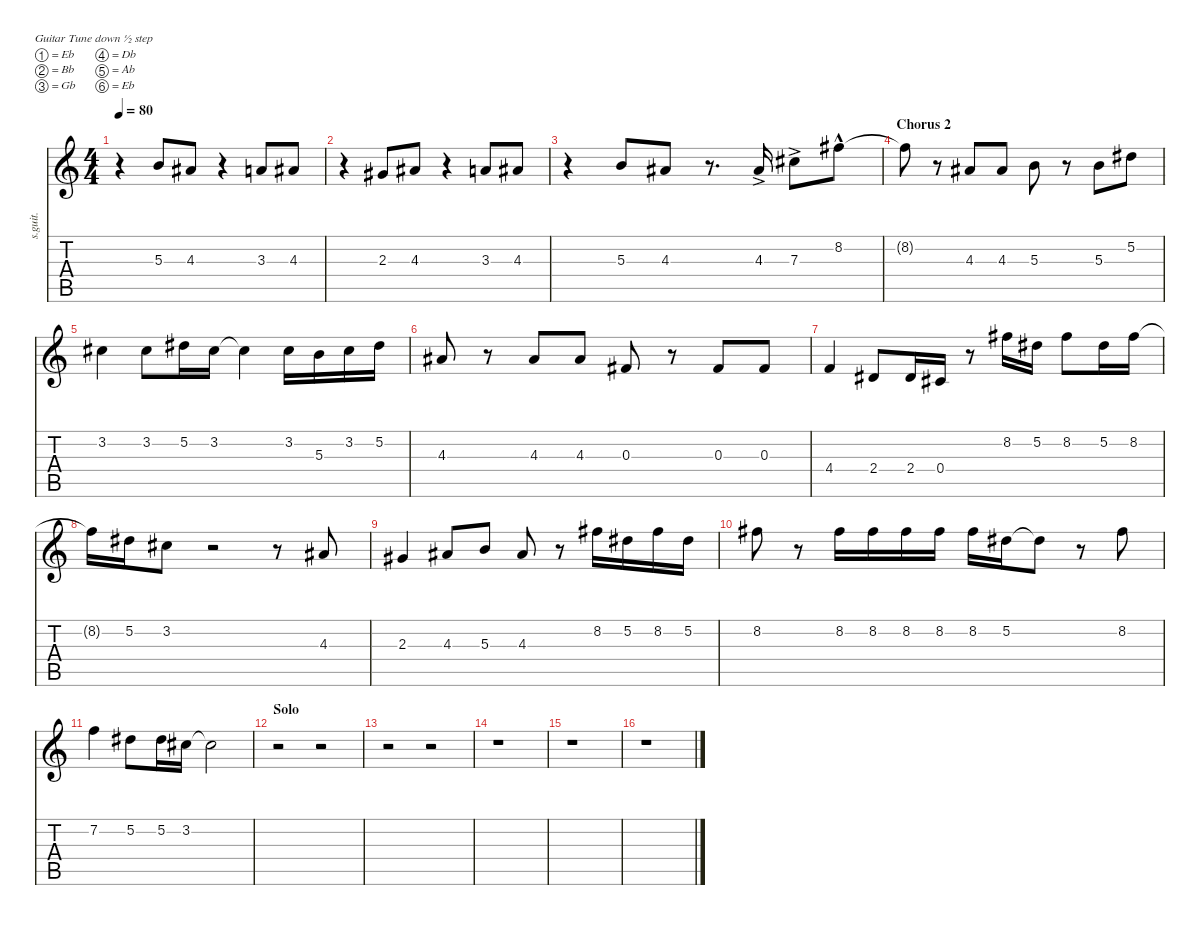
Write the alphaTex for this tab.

\defaultSystemsLayout 4
\hideDynamics
\bracketExtendMode nobrackets
\track ("Vocals (Lead, Cuomo)" "s.guit.") {instrument clarinet}
\staff {score tabs}
\tuning (Eb4 Bb3 Gb3 Db3 Ab2 Eb2)
\displaytranspose 12
\ts (4 4)
\tempo 80
\clef g2
\ks c
r.4{dy f} 5.3.8{lyrics (0 "") lyrics (1 "") lyrics (2 "") lyrics (3 "") lyrics (4 "")} 4.3{acc #}.8{lyrics (0 "") lyrics (1 "") lyrics (2 "") lyrics (3 "") lyrics (4 "")} r.4 3.3.8{lyrics (0 "") lyrics (1 "") lyrics (2 "") lyrics (3 "") lyrics (4 "")} 4.3{acc #}.8{lyrics (0 "") lyrics (1 "") lyrics (2 "") lyrics (3 "") lyrics (4 "")} |
r.4 2.3{acc #}.8{lyrics (0 "") lyrics (1 "") lyrics (2 "") lyrics (3 "") lyrics (4 "")} 4.3{acc #}.8{lyrics (0 "") lyrics (1 "") lyrics (2 "") lyrics (3 "") lyrics (4 "")} r.4 3.3.8{lyrics (0 "") lyrics (1 "") lyrics (2 "") lyrics (3 "") lyrics (4 "")} 4.3{acc #}.8{lyrics (0 "") lyrics (1 "") lyrics (2 "") lyrics (3 "") lyrics (4 "")} |
r.4 5.3.8{lyrics (0 "") lyrics (1 "") lyrics (2 "") lyrics (3 "") lyrics (4 "")} 4.3{acc #}.8{lyrics (0 "") lyrics (1 "") lyrics (2 "") lyrics (3 "") lyrics (4 "")} r.8{d} 4.3{ac acc #}.16{lyrics (0 "") lyrics (1 "") lyrics (2 "") lyrics (3 "") lyrics (4 "")} 7.3{ac acc #}.8{lyrics (0 "") lyrics (1 "") lyrics (2 "") lyrics (3 "") lyrics (4 "")} 8.2{hac acc #}.8{lyrics (0 "") lyrics (1 "") lyrics (2 "") lyrics (3 "") lyrics (4 "")} |
\section ("" "Chorus 2")
8.2{t acc #}.8{lyrics (0 "") lyrics (1 "") lyrics (2 "") lyrics (3 "") lyrics (4 "")} r.8 4.3{acc #}.8{lyrics (0 "") lyrics (1 "") lyrics (2 "") lyrics (3 "") lyrics (4 "")} 4.3{acc #}.8{lyrics (0 "") lyrics (1 "") lyrics (2 "") lyrics (3 "") lyrics (4 "")} 5.3.8{lyrics (0 "") lyrics (1 "") lyrics (2 "") lyrics (3 "") lyrics (4 "")} r.8 5.3.8{lyrics (0 "") lyrics (1 "") lyrics (2 "") lyrics (3 "") lyrics (4 "")} 5.2{acc #}.8{lyrics (0 "") lyrics (1 "") lyrics (2 "") lyrics (3 "") lyrics (4 "")} |
3.2{acc #}.4{lyrics (0 "") lyrics (1 "") lyrics (2 "") lyrics (3 "") lyrics (4 "")} 3.2{acc #}.8{lyrics (0 "") lyrics (1 "") lyrics (2 "") lyrics (3 "") lyrics (4 "")} 5.2{acc #}.16{lyrics (0 "") lyrics (1 "") lyrics (2 "") lyrics (3 "") lyrics (4 "")} 3.2{acc #}.16{lyrics (0 "") lyrics (1 "") lyrics (2 "") lyrics (3 "") lyrics (4 "")} 3.2{t acc #}.4{lyrics (0 "") lyrics (1 "") lyrics (2 "") lyrics (3 "") lyrics (4 "")} 3.2{acc #}.16{lyrics (0 "") lyrics (1 "") lyrics (2 "") lyrics (3 "") lyrics (4 "")} 5.3.16{lyrics (0 "") lyrics (1 "") lyrics (2 "") lyrics (3 "") lyrics (4 "")} 3.2{acc #}.16{lyrics (0 "") lyrics (1 "") lyrics (2 "") lyrics (3 "") lyrics (4 "")} 5.2{acc #}.16{lyrics (0 "") lyrics (1 "") lyrics (2 "") lyrics (3 "") lyrics (4 "")} |
4.3{acc #}.8{lyrics (0 "") lyrics (1 "") lyrics (2 "") lyrics (3 "") lyrics (4 "")} r.8 4.3{acc #}.8{lyrics (0 "") lyrics (1 "") lyrics (2 "") lyrics (3 "") lyrics (4 "")} 4.3{acc #}.8{lyrics (0 "") lyrics (1 "") lyrics (2 "") lyrics (3 "") lyrics (4 "")} 0.3{acc #}.8{lyrics (0 "") lyrics (1 "") lyrics (2 "") lyrics (3 "") lyrics (4 "")} r.8 0.3{acc #}.8{lyrics (0 "") lyrics (1 "") lyrics (2 "") lyrics (3 "") lyrics (4 "")} 0.3{acc #}.8{lyrics (0 "") lyrics (1 "") lyrics (2 "") lyrics (3 "") lyrics (4 "")} |
4.4.4{lyrics (0 "") lyrics (1 "") lyrics (2 "") lyrics (3 "") lyrics (4 "")} 2.4{acc #}.8{lyrics (0 "") lyrics (1 "") lyrics (2 "") lyrics (3 "") lyrics (4 "")} 2.4{acc #}.16{lyrics (0 "") lyrics (1 "") lyrics (2 "") lyrics (3 "") lyrics (4 "")} 0.4{acc #}.16{lyrics (0 "") lyrics (1 "") lyrics (2 "") lyrics (3 "") lyrics (4 "")} r.8 8.2{acc #}.16{lyrics (0 "") lyrics (1 "") lyrics (2 "") lyrics (3 "") lyrics (4 "")} 5.2{acc #}.16{lyrics (0 "") lyrics (1 "") lyrics (2 "") lyrics (3 "") lyrics (4 "")} 8.2{acc #}.8{lyrics (0 "") lyrics (1 "") lyrics (2 "") lyrics (3 "") lyrics (4 "")} 5.2{acc #}.16{lyrics (0 "") lyrics (1 "") lyrics (2 "") lyrics (3 "") lyrics (4 "")} 8.2{acc #}.16{lyrics (0 "") lyrics (1 "") lyrics (2 "") lyrics (3 "") lyrics (4 "")} |
8.2{t acc #}.16{lyrics (0 "") lyrics (1 "") lyrics (2 "") lyrics (3 "") lyrics (4 "")} 5.2{acc #}.16{lyrics (0 "") lyrics (1 "") lyrics (2 "") lyrics (3 "") lyrics (4 "")} 3.2{acc #}.8{lyrics (0 "") lyrics (1 "") lyrics (2 "") lyrics (3 "") lyrics (4 "")} r.2 r.8 4.3{acc #}.8{lyrics (0 "") lyrics (1 "") lyrics (2 "") lyrics (3 "") lyrics (4 "")} |
2.3{acc #}.4{lyrics (0 "") lyrics (1 "") lyrics (2 "") lyrics (3 "") lyrics (4 "")} 4.3{acc #}.8{lyrics (0 "") lyrics (1 "") lyrics (2 "") lyrics (3 "") lyrics (4 "")} 5.3.8{lyrics (0 "") lyrics (1 "") lyrics (2 "") lyrics (3 "") lyrics (4 "")} 4.3{acc #}.8{lyrics (0 "") lyrics (1 "") lyrics (2 "") lyrics (3 "") lyrics (4 "")} r.8 8.2{acc #}.16{lyrics (0 "") lyrics (1 "") lyrics (2 "") lyrics (3 "") lyrics (4 "")} 5.2{acc #}.16{lyrics (0 "") lyrics (1 "") lyrics (2 "") lyrics (3 "") lyrics (4 "")} 8.2{acc #}.16{lyrics (0 "") lyrics (1 "") lyrics (2 "") lyrics (3 "") lyrics (4 "")} 5.2{acc #}.16{lyrics (0 "") lyrics (1 "") lyrics (2 "") lyrics (3 "") lyrics (4 "")} |
8.2{acc #}.8{lyrics (0 "") lyrics (1 "") lyrics (2 "") lyrics (3 "") lyrics (4 "")} r.8 8.2{acc #}.16{lyrics (0 "") lyrics (1 "") lyrics (2 "") lyrics (3 "") lyrics (4 "")} 8.2{acc #}.16{lyrics (0 "") lyrics (1 "") lyrics (2 "") lyrics (3 "") lyrics (4 "")} 8.2{acc #}.16{lyrics (0 "") lyrics (1 "") lyrics (2 "") lyrics (3 "") lyrics (4 "")} 8.2{acc #}.16{lyrics (0 "") lyrics (1 "") lyrics (2 "") lyrics (3 "") lyrics (4 "")} 8.2{acc #}.16{lyrics (0 "") lyrics (1 "") lyrics (2 "") lyrics (3 "") lyrics (4 "")} 5.2{acc #}.16{lyrics (0 "") lyrics (1 "") lyrics (2 "") lyrics (3 "") lyrics (4 "")} 5.2{t acc #}.8{lyrics (0 "") lyrics (1 "") lyrics (2 "") lyrics (3 "") lyrics (4 "")} r.8 8.2{acc #}.8{lyrics (0 "") lyrics (1 "") lyrics (2 "") lyrics (3 "") lyrics (4 "")} |
7.2.4{lyrics (0 "") lyrics (1 "") lyrics (2 "") lyrics (3 "") lyrics (4 "")} 5.2{acc #}.8{lyrics (0 "") lyrics (1 "") lyrics (2 "") lyrics (3 "") lyrics (4 "")} 5.2{acc #}.16{lyrics (0 "") lyrics (1 "") lyrics (2 "") lyrics (3 "") lyrics (4 "")} 3.2{acc #}.16{lyrics (0 "") lyrics (1 "") lyrics (2 "") lyrics (3 "") lyrics (4 "")} 3.2{t acc #}.2{lyrics (0 "") lyrics (1 "") lyrics (2 "") lyrics (3 "") lyrics (4 "")} |
\section ("" "Solo")
r.2 r.2 |
r.2 r.2 |
r.1 |
r.1 |
r.1
